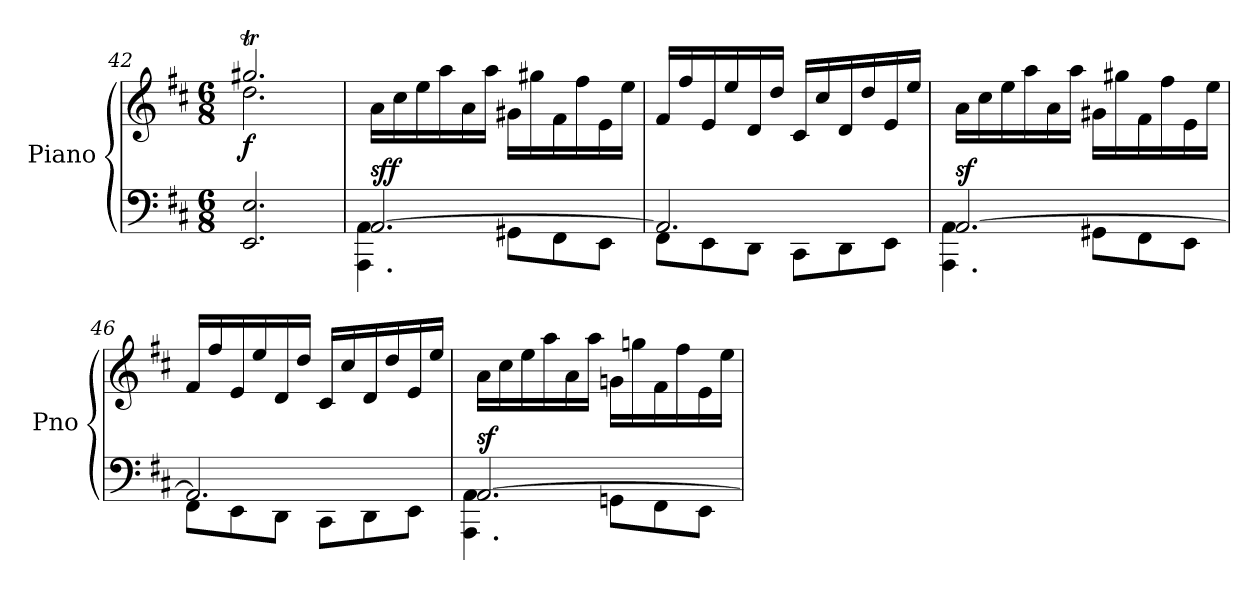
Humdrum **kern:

**kern	**kern	**dynam
*part1	*part1	*part1
*staff2	*staff1	*staff1/2
*I"Piano	*	*
*I'Pno	*	*
*clefF4	*clefG2	*
*k[f#c#]	*k[f#c#]	*
*D:	*D:	*
*M6/8	*M6/8	*
=42	=42	=42
*	*^	*
!	!	!	!LO:DY:b
2.EE/ 2.E/	2.gg#Xt/	2.dd\	f
=43	=43	=43	=43
*^	*	*	*
!	!	!LO:TX:a:B:t=142	!	!
!	!	!	!	!LO:DY:a=2
!	!	!	!	!LO:DY:n=1:b
*	*	*v	*v	*
[2.AA/	4.AAA\ 4.AA\	16a\LL	sf f
.	.	16cc#\	.
.	.	16ee\	.
.	.	16aa\	.
.	.	16a\	.
.	.	16aa\JJ	.
.	8GG#X\L	16g#X\LL	.
.	.	16gg#X\	.
.	8FF#\	16f#\	.
.	.	16ff#\	.
.	8EE\J	16e\	.
.	.	16ee\JJ	.
=44	=44	=44	=44
2.AA/]	8FF#\L	16f#/LL	.
.	.	16ff#/	.
.	8EE\	16e/	.
.	.	16ee/	.
.	8DD\J	16d/	.
.	.	16dd/JJ	.
.	8CC#\L	16c#/LL	.
.	.	16cc#/	.
.	8DD\	16d/	.
.	.	16dd/	.
.	8EE\J	16e/	.
.	.	16ee/JJ	.
=45	=45	=45	=45
!	!	!	!LO:DY:a=2
[2.AA/	4.AAA\ 4.AA\	16a\LL	sf
.	.	16cc#\	.
.	.	16ee\	.
.	.	16aa\	.
.	.	16a\	.
.	.	16aa\JJ	.
.	8GG#X\L	16g#X\LL	.
.	.	16gg#X\	.
.	8FF#\	16f#\	.
.	.	16ff#\	.
.	8EE\J	16e\	.
.	.	16ee\JJ	.
!!LO:PB:g=z
=46	=46	=46	=46
2.AA/]	8FF#\L	16f#/LL	.
.	.	16ff#/	.
.	8EE\	16e/	.
.	.	16ee/	.
.	8DD\J	16d/	.
.	.	16dd/JJ	.
.	8CC#\L	16c#/LL	.
.	.	16cc#/	.
.	8DD\	16d/	.
.	.	16dd/	.
.	8EE\J	16e/	.
.	.	16ee/JJ	.
=47	=47	=47	=47
!	!	!	!LO:DY:a=2
[2.AA/	4.AAA\ 4.AA\	16a\LL	sf
.	.	16cc#\	.
.	.	16ee\	.
.	.	16aa\	.
.	.	16a\	.
.	.	16aa\JJ	.
.	8GGn\L	16gn\LL	.
.	.	16ggn\	.
.	8FF#\	16f#\	.
.	.	16ff#\	.
.	8EE\J	16e\	.
.	.	16ee\JJ	.
*v	*v	*	*
=	=	=
*-	*-	*-
